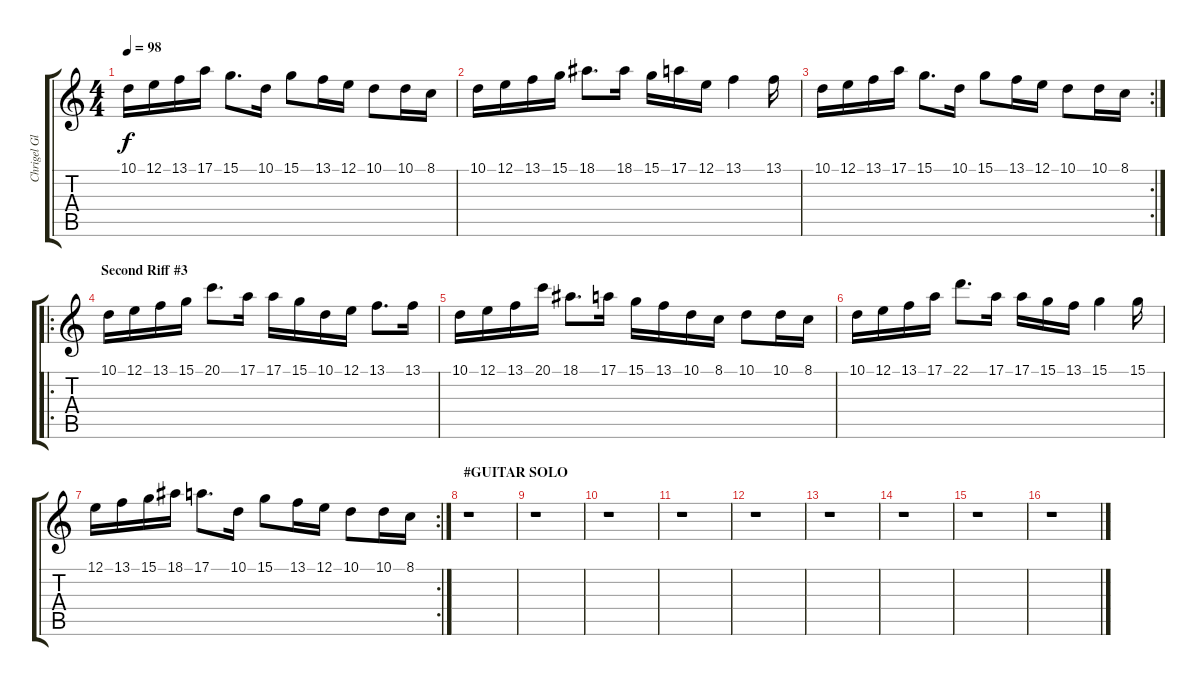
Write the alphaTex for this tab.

\track ("Chrigel Glanzmann or Sevan" "Chrigel Gl") {instrument bagpipe}
\staff {score tabs}
\tuning (E4 B3 G3 D3 A2 E2) {hide}
\ts (4 4)
\tempo 98
\clef g2
\ks c
10.1.16{dy f} 12.1.16 13.1.16 17.1.16 15.1.8{d} 10.1.16 15.1.8 13.1.16 12.1.16 10.1.8 10.1.16 8.1.16 |
10.1.16 12.1.16 13.1.16 15.1.16 18.1.8{d} 18.1.16 15.1.16 17.1.16 12.1.16 13.1.4 13.1.16 |
\rc 2
10.1.16 12.1.16 13.1.16 17.1.16 15.1.8{d} 10.1.16 15.1.8 13.1.16 12.1.16 10.1.8 10.1.16 8.1.16 |
\ro
\section ("" "Second Riff #3")
10.1.16 12.1.16 13.1.16 15.1.16 20.1.8{d} 17.1.16 17.1.16 15.1.16 10.1.16 12.1.16 13.1.8{d} 13.1.16 |
10.1.16 12.1.16 13.1.16 20.1.16 18.1.8{d} 17.1.16 15.1.16 13.1.16 10.1.16 8.1.16 10.1.8 10.1.16 8.1.16 |
10.1.16 12.1.16 13.1.16 17.1.16 22.1.8{d} 17.1.16 17.1.16 15.1.16 13.1.16 15.1.4 15.1.16 |
\rc 2
12.1.16 13.1.16 15.1.16 18.1.16 17.1.8{d} 10.1.16 15.1.8 13.1.16 12.1.16 10.1.8 10.1.16 8.1.16 |
\section ("" "#GUITAR SOLO")
r.1 |
r.1 |
r.1 |
r.1 |
r.1 |
r.1 |
r.1 |
r.1 |
r.1
